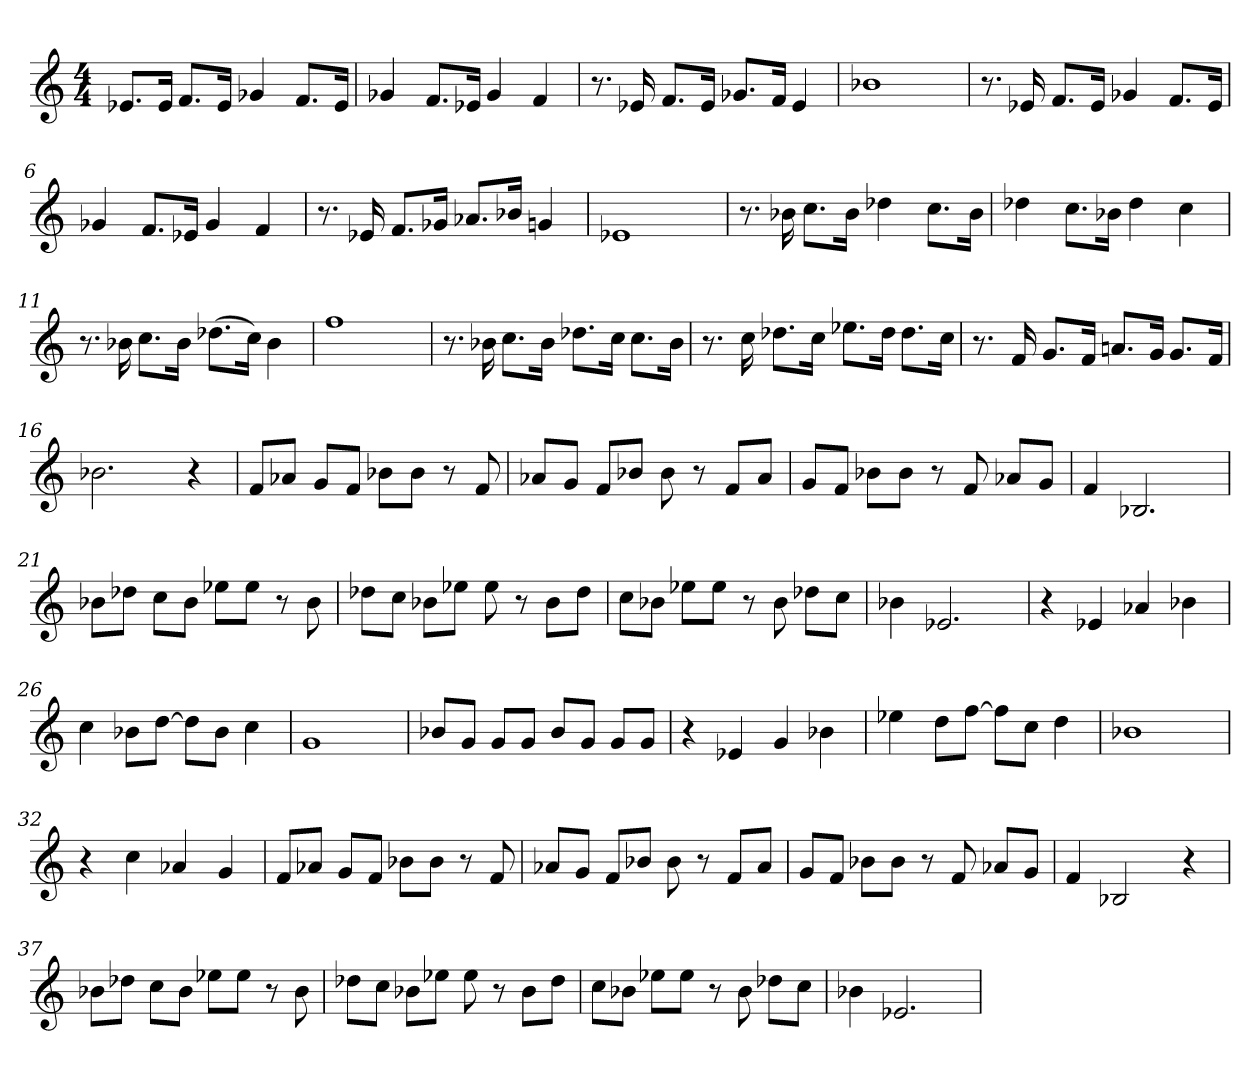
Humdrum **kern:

**kern
*part1
*staff1
*M4/4
=1
8.e-XL
16e-Jk
8.fL
16e-Jk
4g-X
8.fL
16e-Jk
=2
4g-X
8.fL
16e-XJk
4g-
4f
=3
8.r
16e-X
8.fL
16e-Jk
8.g-XL
16fJk
4e-
=4
1b-X
=5
8.r
16e-X
8.fL
16e-Jk
4g-X
8.fL
16e-Jk
=6
4g-X
8.fL
16e-XJk
4g-
4f
=7
8.r
16e-X
8.fL
16g-XJk
8.a-XL
16b-XJk
4gn
=8
1e-X
=9
8.r
16b-X
8.ccL
16b-Jk
4dd-X
8.ccL
16b-Jk
=10
4dd-X
8.ccL
16b-XJk
4dd-
4cc
=11
8.r
16b-X
8.ccL
16b-Jk
(8.dd-XL
16ccJk)
4b-
=12
1ff
=13
8.r
16b-X
8.ccL
16b-Jk
8.dd-XL
16ccJk
8.ccL
16b-Jk
=14
8.r
16cc
8.dd-XL
16ccJk
8.ee-XL
16dd-Jk
8.dd-L
16ccJk
=15
8.r
16f
8.gL
16fJk
8.anL
16gJk
8.gL
16fJk
=16
2.b-X
4r
=17
8fL
8a-XJ
8gL
8fJ
8b-XL
8b-J
8r
8f
=18
8a-XL
8gJ
8fL
8b-XJ
8b-
8r
8fL
8a-J
=19
8gL
8fJ
8b-XL
8b-J
8r
8f
8a-XL
8gJ
=20
4f
2.B-X
=21
8b-XL
8dd-XJ
8ccL
8b-J
8ee-XL
8ee-J
8r
8b-
=22
8dd-XL
8ccJ
8b-XL
8ee-XJ
8ee-
8r
8b-L
8dd-J
=23
8ccL
8b-XJ
8ee-XL
8ee-J
8r
8b-
8dd-XL
8ccJ
=24
4b-X
2.e-X
=25
4r
4e-X
4a-X
4b-X
=26
4cc
8b-XL
[8ddJ
8ddL]
8b-J
4cc
=27
1g
=28
8b-XL
8gJ
8gL
8gJ
8b-L
8gJ
8gL
8gJ
=29
4r
4e-X
4g
4b-X
=30
4ee-X
8ddL
[8ffJ
8ffL]
8ccJ
4dd
=31
1b-X
=32
4r
4cc
4a-X
4g
=33
8fL
8a-XJ
8gL
8fJ
8b-XL
8b-J
8r
8f
=34
8a-XL
8gJ
8fL
8b-XJ
8b-
8r
8fL
8a-J
=35
8gL
8fJ
8b-XL
8b-J
8r
8f
8a-XL
8gJ
=36
4f
2B-X
4r
=37
8b-XL
8dd-XJ
8ccL
8b-J
8ee-XL
8ee-J
8r
8b-
=38
8dd-XL
8ccJ
8b-XL
8ee-XJ
8ee-
8r
8b-L
8dd-J
=39
8ccL
8b-XJ
8ee-XL
8ee-J
8r
8b-
8dd-XL
8ccJ
=40
4b-X
2.e-X
=
*-
